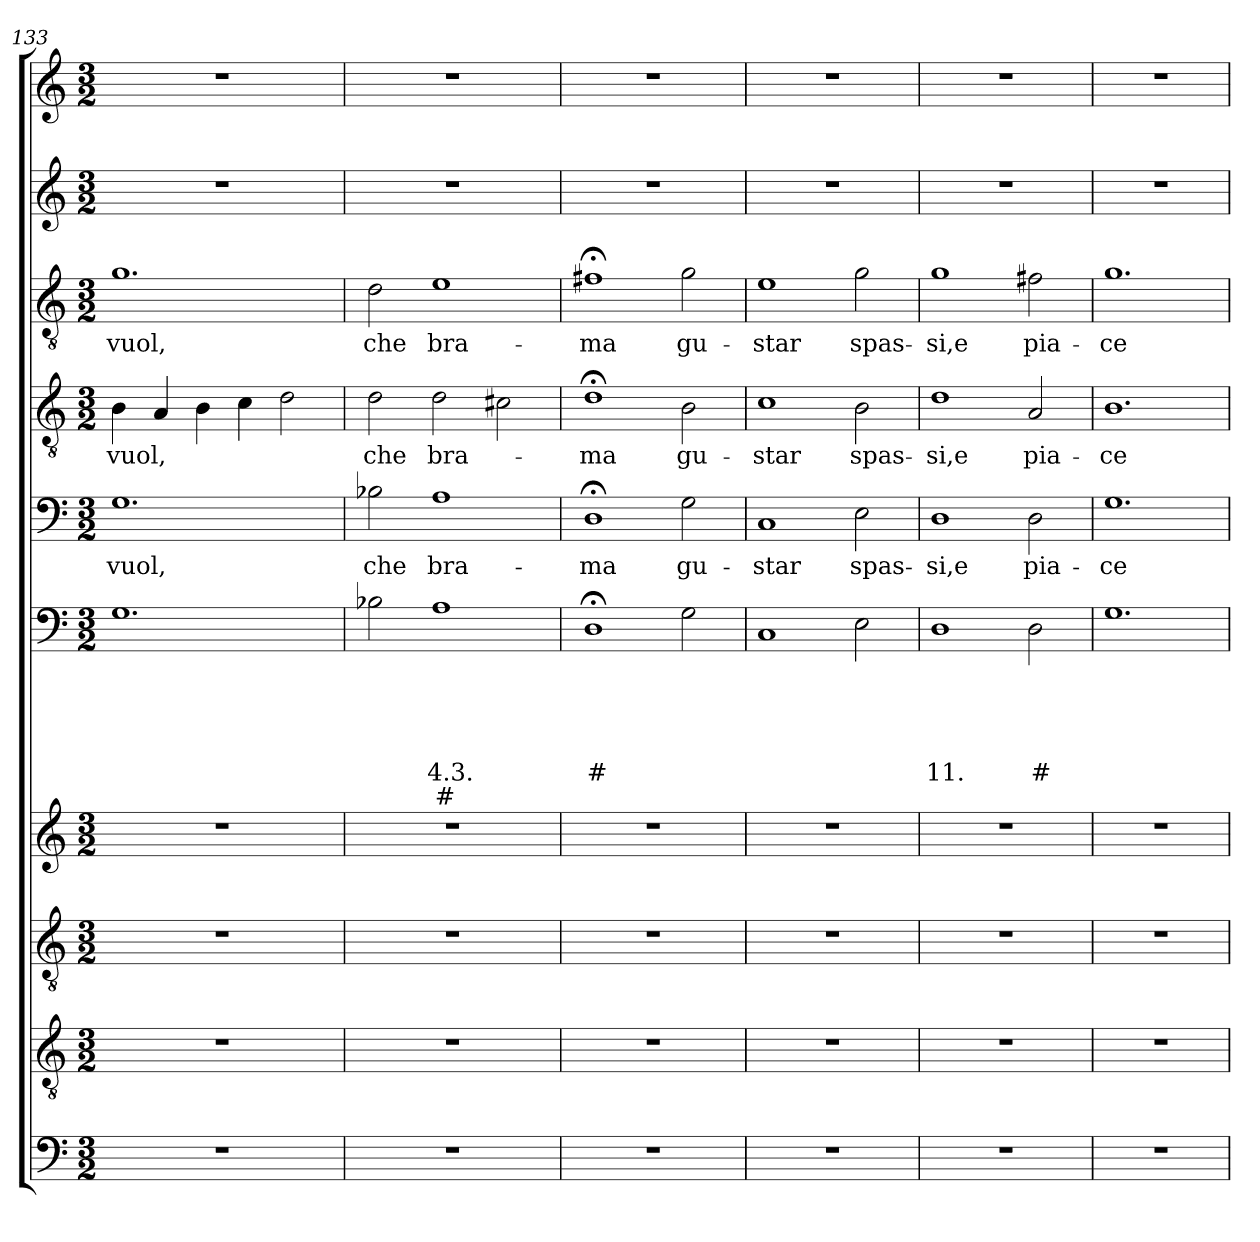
**kern	**kern	**kern	**kern	**kern	**text	**text	**text	**text	**text	**text	**kern	**text	**kern	**text	**kern	**text	**kern	**kern
*part10	*part9	*part8	*part7	*part6	*part6	*part6	*part6	*part6	*part6	*part6	*part5	*part5	*part4	*part4	*part3	*part3	*part2	*part1
*staff10	*staff9	*staff8	*staff7	*staff6	*staff6	*staff6	*staff6	*staff6	*staff6	*staff6	*staff5	*staff5	*staff4	*staff4	*staff3	*staff3	*staff2	*staff1
*clefF4	*clefGv2	*clefGv2	*clefG2	*clefF4	*	*	*	*	*	*	*clefF4	*	*clefGv2	*	*clefGv2	*	*clefG2	*clefG2
*k[]	*k[]	*k[]	*k[]	*k[]	*	*	*	*	*	*	*k[]	*	*k[]	*	*k[]	*	*k[]	*k[]
*C:	*C:	*C:	*C:	*C:	*	*	*	*	*	*	*C:	*	*C:	*	*C:	*	*C:	*C:
*M3/2	*M3/2	*M3/2	*M3/2	*M3/2	*	*	*	*	*	*	*M3/2	*	*M3/2	*	*M3/2	*	*M3/2	*M3/2
=133	=133	=133	=133	=133	=133	=133	=133	=133	=133	=133	=133	=133	=133	=133	=133	=133	=133	=133
1.r	1.r	1.r	1.r	1.G	.	.	.	.	.	.	1.G	vuol,	4B\	vuol,	1.g	vuol,	1.r	1.r
.	.	.	.	.	.	.	.	.	.	.	.	.	4A/	.	.	.	.	.
.	.	.	.	.	.	.	.	.	.	.	.	.	4B\	.	.	.	.	.
.	.	.	.	.	.	.	.	.	.	.	.	.	4c\	.	.	.	.	.
.	.	.	.	.	.	.	.	.	.	.	.	.	2d\	.	.	.	.	.
=134	=134	=134	=134	=134	=134	=134	=134	=134	=134	=134	=134	=134	=134	=134	=134	=134	=134	=134
1.r	1.r	1.r	1.r	2B-X\	.	.	.	.	.	.	2B-X\	che	2d\	che	2d\	che	1.r	1.r
.	.	.	.	1A	.	.	.	.	4.3.	#	1A	bra-	2d\	bra-	1e	bra-	.	.
.	.	.	.	.	.	.	.	.	.	.	.	.	2c#X\	.	.	.	.	.
!!LO:LB:g=z
=135	=135	=135	=135	=135	=135	=135	=135	=135	=135	=135	=135	=135	=135	=135	=135	=135	=135	=135
1.r	1.r	1.r	1.r	1D;<	.	.	.	.	#	.	1D;<	-ma	1d;<	-ma	1f#X;<	-ma	1.r	1.r
.	.	.	.	2G\	.	.	.	.	.	.	2G\	gu-	2B\	gu-	2g\	gu-	.	.
=136	=136	=136	=136	=136	=136	=136	=136	=136	=136	=136	=136	=136	=136	=136	=136	=136	=136	=136
1.r	1.r	1.r	1.r	1C	.	.	.	.	.	.	1C	-star	1c	-star	1e	-star	1.r	1.r
.	.	.	.	2E\	.	.	.	.	.	.	2E\	spas-	2B\	spas-	2g\	spas-	.	.
=137	=137	=137	=137	=137	=137	=137	=137	=137	=137	=137	=137	=137	=137	=137	=137	=137	=137	=137
1.r	1.r	1.r	1.r	1D	.	.	.	.	11.	.	1D	-si,e	1d	-si,e	1g	-si,e	1.r	1.r
.	.	.	.	2D\	.	.	.	.	#	.	2D\	pia-	2A/	pia-	2f#X\	pia-	.	.
=138	=138	=138	=138	=138	=138	=138	=138	=138	=138	=138	=138	=138	=138	=138	=138	=138	=138	=138
1.r	1.r	1.r	1.r	1.G	.	.	.	.	.	.	1.G	-ce-	1.B	-ce-	1.g	-ce-	1.r	1.r
=	=	=	=	=	=	=	=	=	=	=	=	=	=	=	=	=	=	=
*-	*-	*-	*-	*-	*-	*-	*-	*-	*-	*-	*-	*-	*-	*-	*-	*-	*-	*-
